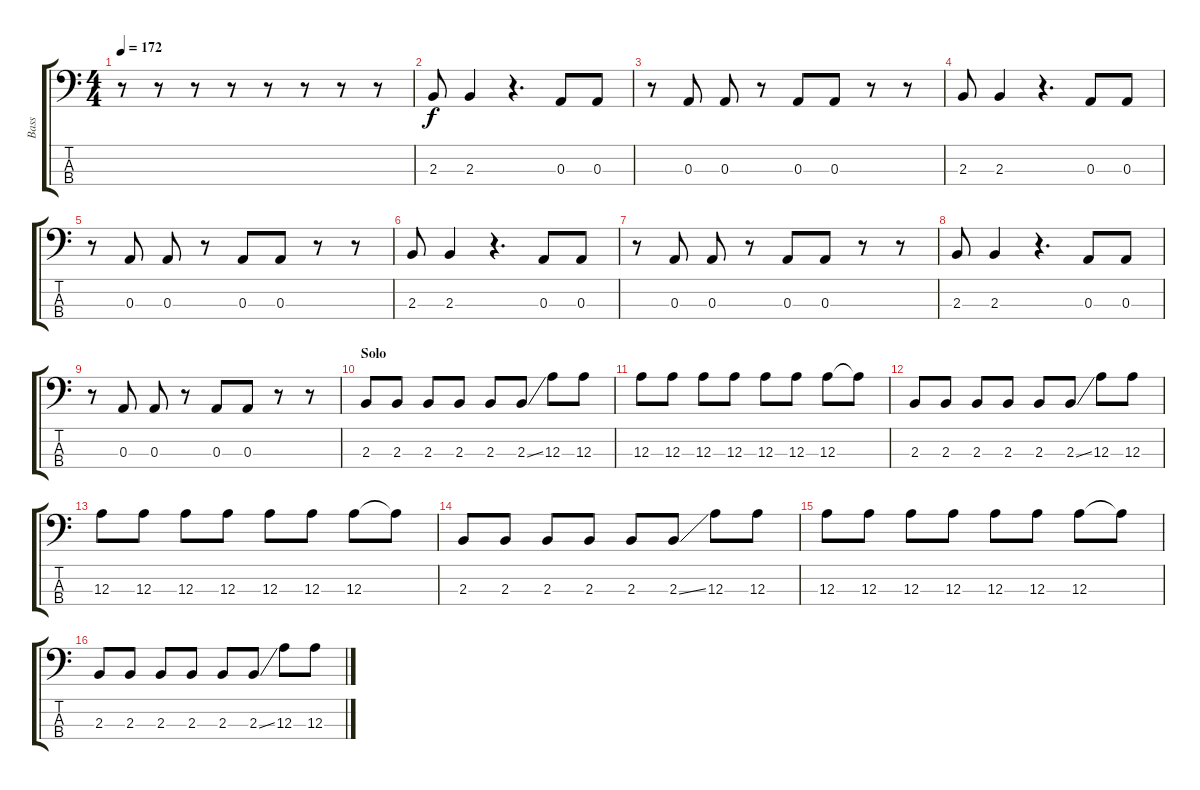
\track ("Bass" "Bass") {instrument electricbasspick}
\staff {score tabs}
\tuning (G2 D2 A1 E1) {hide}
\ts (4 4)
\tempo 172
\clef f4
\ks c
r.8{dy f} r.8 r.8 r.8 r.8 r.8 r.8 r.8 |
2.3.8 2.3.4 r.4{d} 0.3.8 0.3.8 |
r.8 0.3.8 0.3.8 r.8 0.3.8 0.3.8 r.8 r.8 |
2.3.8 2.3.4 r.4{d} 0.3.8 0.3.8 |
r.8 0.3.8 0.3.8 r.8 0.3.8 0.3.8 r.8 r.8 |
2.3.8 2.3.4 r.4{d} 0.3.8 0.3.8 |
r.8 0.3.8 0.3.8 r.8 0.3.8 0.3.8 r.8 r.8 |
2.3.8 2.3.4 r.4{d} 0.3.8 0.3.8 |
r.8 0.3.8 0.3.8 r.8 0.3.8 0.3.8 r.8 r.8 |
\section ("" "Solo")
2.3.8 2.3.8 2.3.8 2.3.8 2.3.8 2.3{ss}.8 12.3.8 12.3.8 |
12.3.8 12.3.8 12.3.8 12.3.8 12.3.8 12.3.8 12.3.8 12.3{t}.8 |
2.3.8 2.3.8 2.3.8 2.3.8 2.3.8 2.3{ss}.8 12.3.8 12.3.8 |
12.3.8 12.3.8 12.3.8 12.3.8 12.3.8 12.3.8 12.3.8 12.3{t}.8 |
2.3.8 2.3.8 2.3.8 2.3.8 2.3.8 2.3{ss}.8 12.3.8 12.3.8 |
12.3.8 12.3.8 12.3.8 12.3.8 12.3.8 12.3.8 12.3.8 12.3{t}.8 |
2.3.8 2.3.8 2.3.8 2.3.8 2.3.8 2.3{ss}.8 12.3.8 12.3.8
